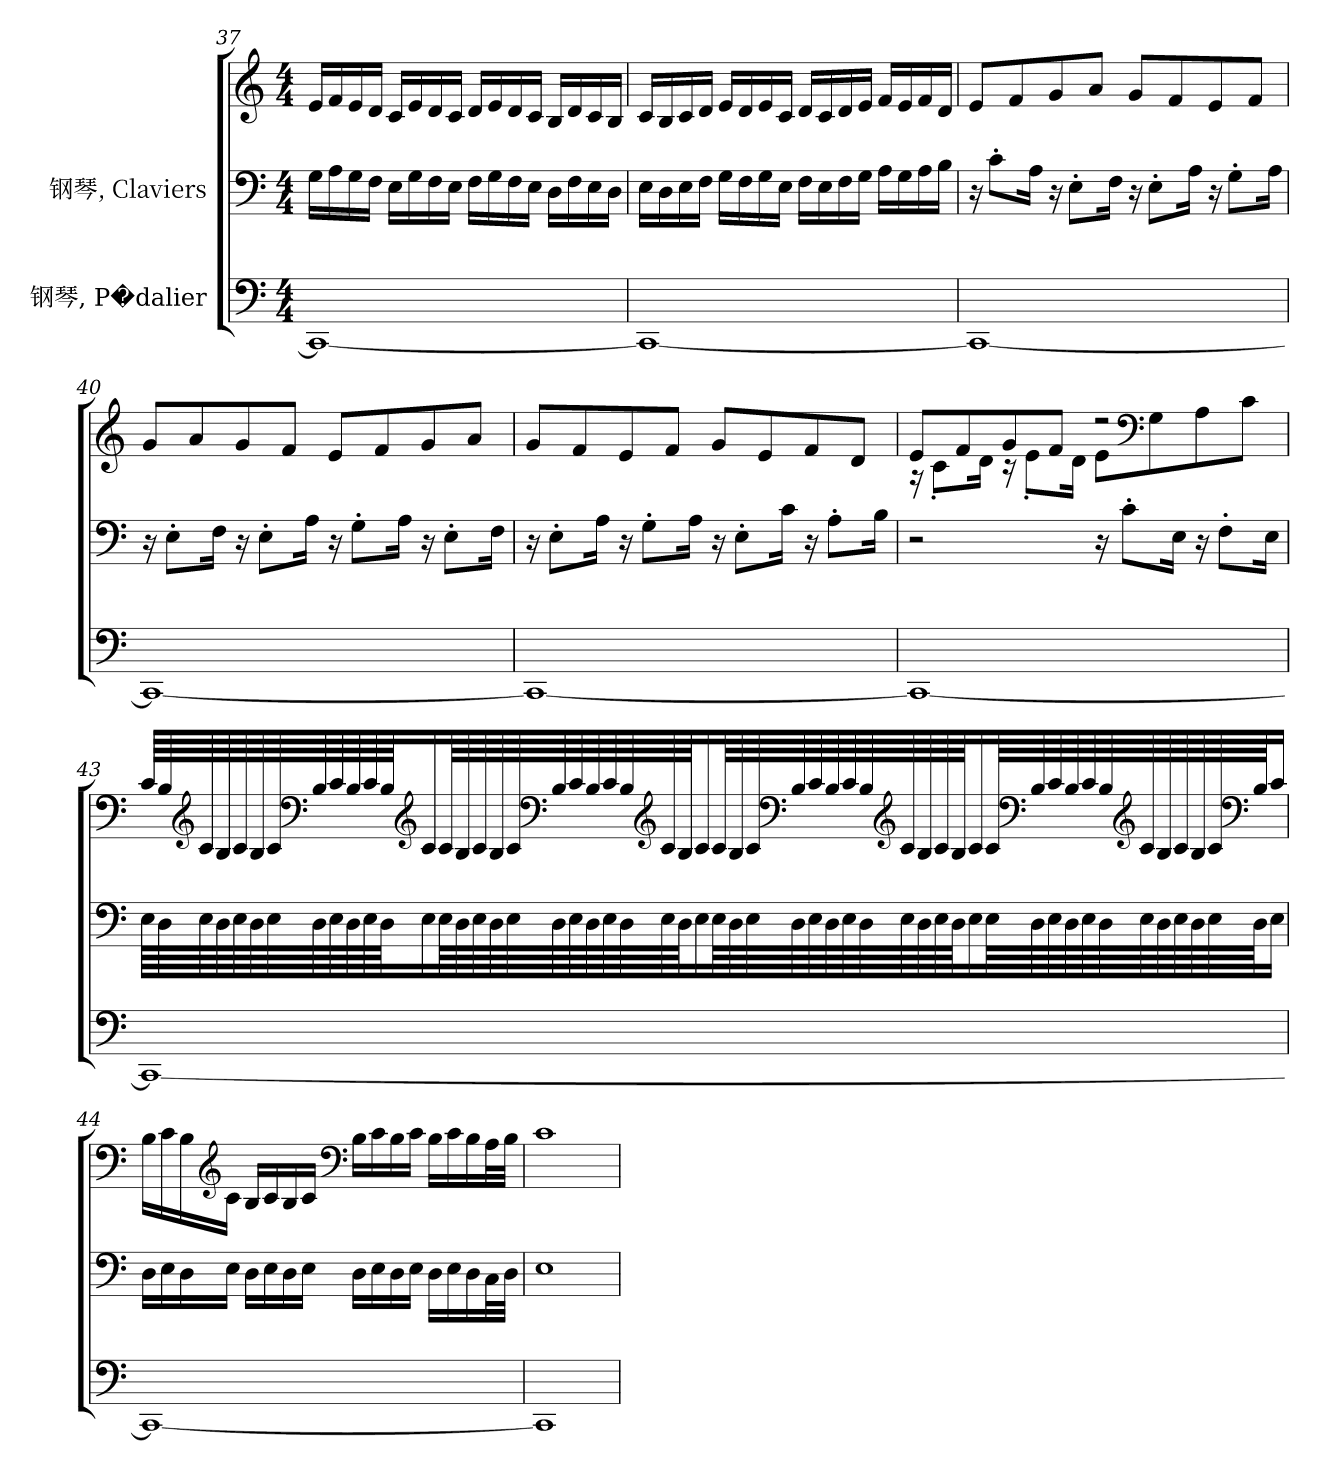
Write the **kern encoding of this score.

**kern	**kern	**kern
*part2	*part1	*part1
*staff3	*staff2	*staff1
*I"钢琴, P�dalier	*I"钢琴, Claviers	*
*clefF4	*clefF4	*clefG2
*k[]	*k[]	*k[]
*M4/4	*M4/4	*M4/4
=37	=37	=37
1CC_	16G\LL	16e/LL
.	16A\	16f/
.	16G\	16e/
.	16F\JJ	16d/JJ
.	16E\LL	16c/LL
.	16G\	16e/
.	16F\	16d/
.	16E\JJ	16c/JJ
.	16F\LL	16d/LL
.	16G\	16e/
.	16F\	16d/
.	16E\JJ	16c/JJ
.	16D\LL	16B/LL
.	16F\	16d/
.	16E\	16c/
.	16D\JJ	16B/JJ
!!LO:LB:g=z
=38	=38	=38
1CC_	16E\LL	16c/LL
.	16D\	16B/
.	16E\	16c/
.	16F\JJ	16d/JJ
.	16G\LL	16e/LL
.	16F\	16d/
.	16G\	16e/
.	16E\JJ	16c/JJ
.	16F\LL	16d/LL
.	16E\	16c/
.	16F\	16d/
.	16G\JJ	16e/JJ
.	16A\LL	16f/LL
.	16G\	16e/
.	16A\	16f/
.	16B\JJ	16d/JJ
=39	=39	=39
1CC_	16r	8e/L
.	8c'\L	.
.	.	8f/
.	16A\Jk	.
.	16r	8g/
.	8E'\L	.
.	.	8a/J
.	16F\Jk	.
.	16r	8g/L
.	8E'\L	.
.	.	8f/
.	16A\Jk	.
.	16r	8e/
.	8G'\L	.
.	.	8f/J
.	16A\Jk	.
=40	=40	=40
1CC_	16r	8g/L
.	8E'\L	.
.	.	8a/
.	16F\Jk	.
.	16r	8g/
.	8E'\L	.
.	.	8f/J
.	16A\Jk	.
.	16r	8e/L
.	8G'\L	.
.	.	8f/
.	16A\Jk	.
.	16r	8g/
.	8E'\L	.
.	.	8a/J
.	16F\Jk	.
!!LO:LB:g=z
=41	=41	=41
1CC_	16r	8g/L
.	8E'\L	.
.	.	8f/
.	16A\Jk	.
.	16r	8e/
.	8G'\L	.
.	.	8f/J
.	16A\Jk	.
.	16r	8g/L
.	8E'\L	.
.	.	8e/
.	16c\Jk	.
.	16r	8f/
.	8A'\L	.
.	.	8d/J
.	16B\Jk	.
=42	=42	=42
*	*	*^
1CC_	2r	8e/L	16r
.	.	.	8c'\L
.	.	8f/	.
.	.	.	16d\Jk
.	.	8g/	16r
.	.	.	8e'\L
.	.	8f/J	.
.	.	.	16d\Jk
.	16r	2r	8e\L
.	8c'\L	.	.
*	*	*clefF4	*
.	.	.	8G\
.	16E\Jk	.	.
.	16r	.	8A\
.	8F'\L	.	.
.	.	.	8c\J
.	16E\Jk	.	.
*	*	*v	*v
!!LO:LB:g=z
=43	=43	=43
*	*	*MM41
1CC_	64E\LLLL	64c/LLLL
.	64D\	64B/
*	*	*clefG2
.	64E\	64c/
.	64D\	64B/
.	64E\	64c/
.	64D\	64B/
.	64E\	64c/
*	*	*clefF4
.	64D\	64B/
.	64E\	64c/
.	64D\	64B/
.	64E\	64c/
.	64D\JJ	64B/JJ
*	*	*clefG2
.	16E\	16c/
.	64E\LL	64c/LL
.	64D\	64B/
.	64E\	64c/
.	64D\	64B/
.	64E\	64c/
*	*	*clefF4
.	64D\	64B/
.	64E\	64c/
.	64D\	64B/
.	64E\	64c/
.	64D\	64B/
*	*	*clefG2
.	64E\	64c/
.	64D\JJ	64B/JJ
.	16E\	16c/
.	64E\LL	64c/LL
.	64D\	64B/
.	64E\	64c/
*	*	*clefF4
.	64D\	64B/
.	64E\	64c/
.	64D\	64B/
.	64E\	64c/
.	64D\	64B/
*	*	*clefG2
.	64E\	64c/
.	64D\	64B/
.	64E\	64c/
.	64D\JJ	64B/JJ
.	16E\	16c/
.	64E\LL	64c/LL
*	*	*clefF4
.	64D\	64B/
.	64E\	64c/
.	64D\	64B/
.	64E\	64c/
.	64D\	64B/
*	*	*clefG2
.	64E\	64c/
.	64D\	64B/
.	64E\	64c/
.	64D\	64B/
.	64E\	64c/
*	*	*clefF4
.	64D\JJ	64B/JJ
.	16E\JJ	16c/JJ
!!LO:PB:g=z
=44	=44	=44
1CC_	16D\LL	16B\LL
.	16E\	16c\
.	16D\	16B\
*	*	*clefG2
.	16E\JJ	16c\JJ
.	16D\LL	16B/LL
.	16E\	16c/
.	16D\	16B/
.	16E\JJ	16c/JJ
*	*	*clefF4
.	16D\LL	16B\LL
.	16E\	16c\
.	16D\	16B\
.	16E\JJ	16c\JJ
.	16D\LL	16B\LL
.	16E\	16c\
.	16D\	16B\
.	32C\L	32A\L
.	32D\JJJ	32B\JJJ
=45	=45	=45
1CC]	1E	1c
=	=	=
*-	*-	*-
